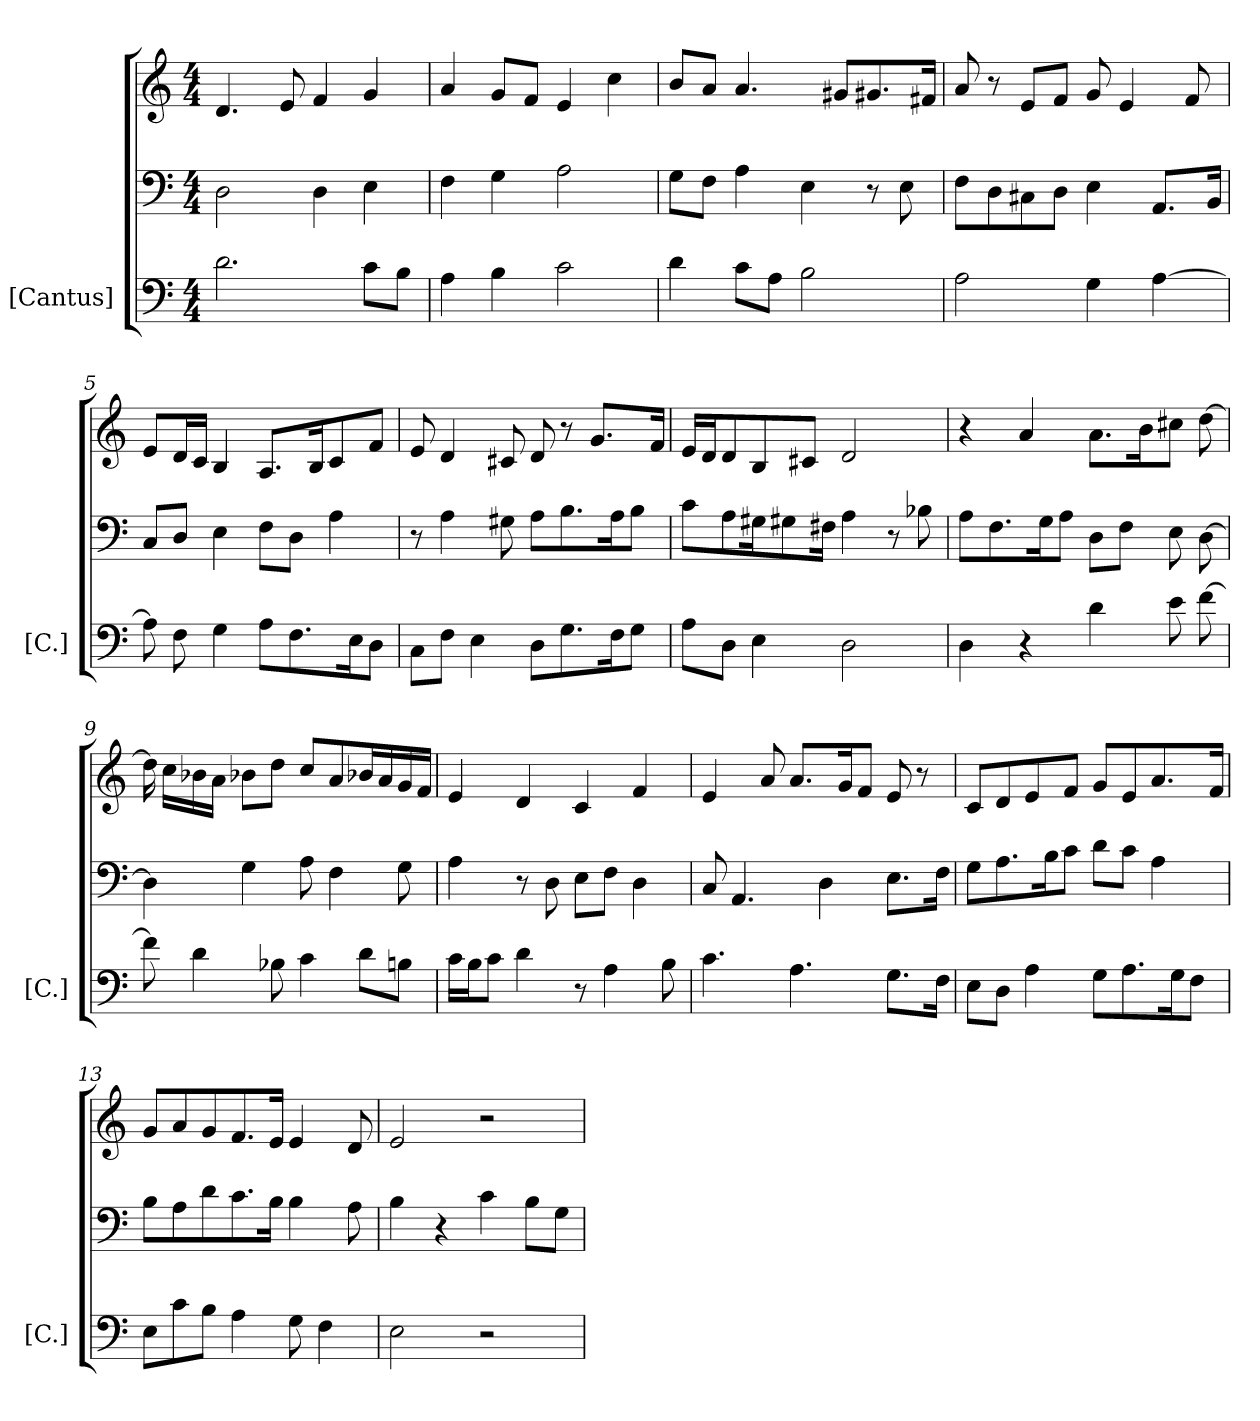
**kern	**kern	**kern
*part1	*part1	*part1
*staff3	*staff2	*staff1
*I"[Cantus]	*	*
*I'[C.]	*	*
*clefF4	*clefF4	*clefG2
*k[]	*k[]	*k[]
*M4/4	*M4/4	*M4/4
=1	=1	=1
2.d\	2D\	4.d/
.	.	8e/
.	4D\	4f/
8c\L	4E\	4g/
8B\J	.	.
=2	=2	=2
4A\	4F\	4a/
4B\	4G\	8g/L
.	.	8f/J
2c\	2A\	4e/
.	.	4cc\
=3	=3	=3
4d\	8G\L	8b/L
.	8F\J	8a/J
8c\L	4A\	4.a/
8A\J	.	.
2B\	4E\	.
.	.	8g#X/L
.	8r	8.g#X/
.	8E\	.
.	.	16f#X/Jk
=4	=4	=4
2A\	8F\L	8a/
.	8D\	8r
.	8C#X\	8e/L
.	8D\J	8f/J
4G\	4E\	8g/
.	.	4e/
[4A\	8.AA/L	.
.	.	8f/
.	16BB/Jk	.
=5	=5	=5
8A\]	8C/L	8e/L
8F\	8D/J	16d/L
.	.	16c/JJ
4G\	4E\	4B/
8A\L	8F\L	8.A/L
8.F\	8D\J	.
.	.	16B/k
.	4A\	8c/
16E\k	.	.
8D\J	.	8f/J
=6	=6	=6
8C\L	8r	8e/
8F\J	4A\	4d/
4E\	.	.
.	8G#X\	8c#X/
8D\L	8A\L	8d/
8.G\	8.B\	8r
.	.	8.g/L
16F\k	16A\k	.
8G\J	8B\J	.
.	.	16f/Jk
=7	=7	=7
8A\L	8c\L	16e/LL
.	.	16d/J
8D\J	8A\	8d/
4E\	16G#X\k	8B/
.	8G#X\	.
.	.	8c#X/J
.	16F#X\Jk	.
2D\	4A\	2d/
.	8r	.
.	8B-X\	.
=8	=8	=8
4D\	8A\L	4r
.	8.F\	.
4r	.	4a/
.	16G\k	.
.	8A\J	.
4d\	8D\L	8.a\L
.	8F\J	.
.	.	16b\k
8e\	8E\	8cc#X\J
[8f\	[8D\	[8dd\
=9	=9	=9
8f\]	4D\]	16dd\]
.	.	16cc\LL
4d\	.	16b-X\
.	.	16a\JJ
.	4G\	8b-X\L
8B-X\	.	8dd\J
4c\	8A\	8cc/L
.	4F\	8a/
8d\L	.	16b-X/L
.	.	16a/
8B\J	8G\	16g/
.	.	16f/JJ
=10	=10	=10
16c\LL	4A\	4e/
16B\J	.	.
8c\J	.	.
4d\	8r	4d/
.	8D\	.
8r	8E\L	4c/
4A\	8F\J	.
.	4D\	4f/
8B\	.	.
=11	=11	=11
4.c\	8C/	4e/
.	4.AA/	.
.	.	8a/
4.A\	.	8.a/L
.	4D\	.
.	.	16g/k
.	.	8f/J
8.G\L	8.E\L	8e/
.	.	8r
16F\Jk	16F\Jk	.
=12	=12	=12
8E\L	8G\L	8c/L
8D\J	8.A\	8d/
4A\	.	8e/
.	16B\k	.
.	8c\J	8f/J
8G\L	8d\L	8g/L
8.A\	8c\J	8e/
.	4A\	8.a/
16G\k	.	.
8F\J	.	.
.	.	16f/Jk
=13	=13	=13
8E\L	8B\L	8g/L
8c\	8A\	8a/
8B\J	8d\	8g/
4A\	8.c\	8.f/
.	16B\Jk	16e/Jk
8G\	4B\	4e/
4F\	.	.
.	8A\	8d/
=14	=14	=14
2E\	4B\	2e/
.	4r	.
2r	4c\	2r
.	8B\L	.
.	8G\J	.
=	=	=
*-	*-	*-
